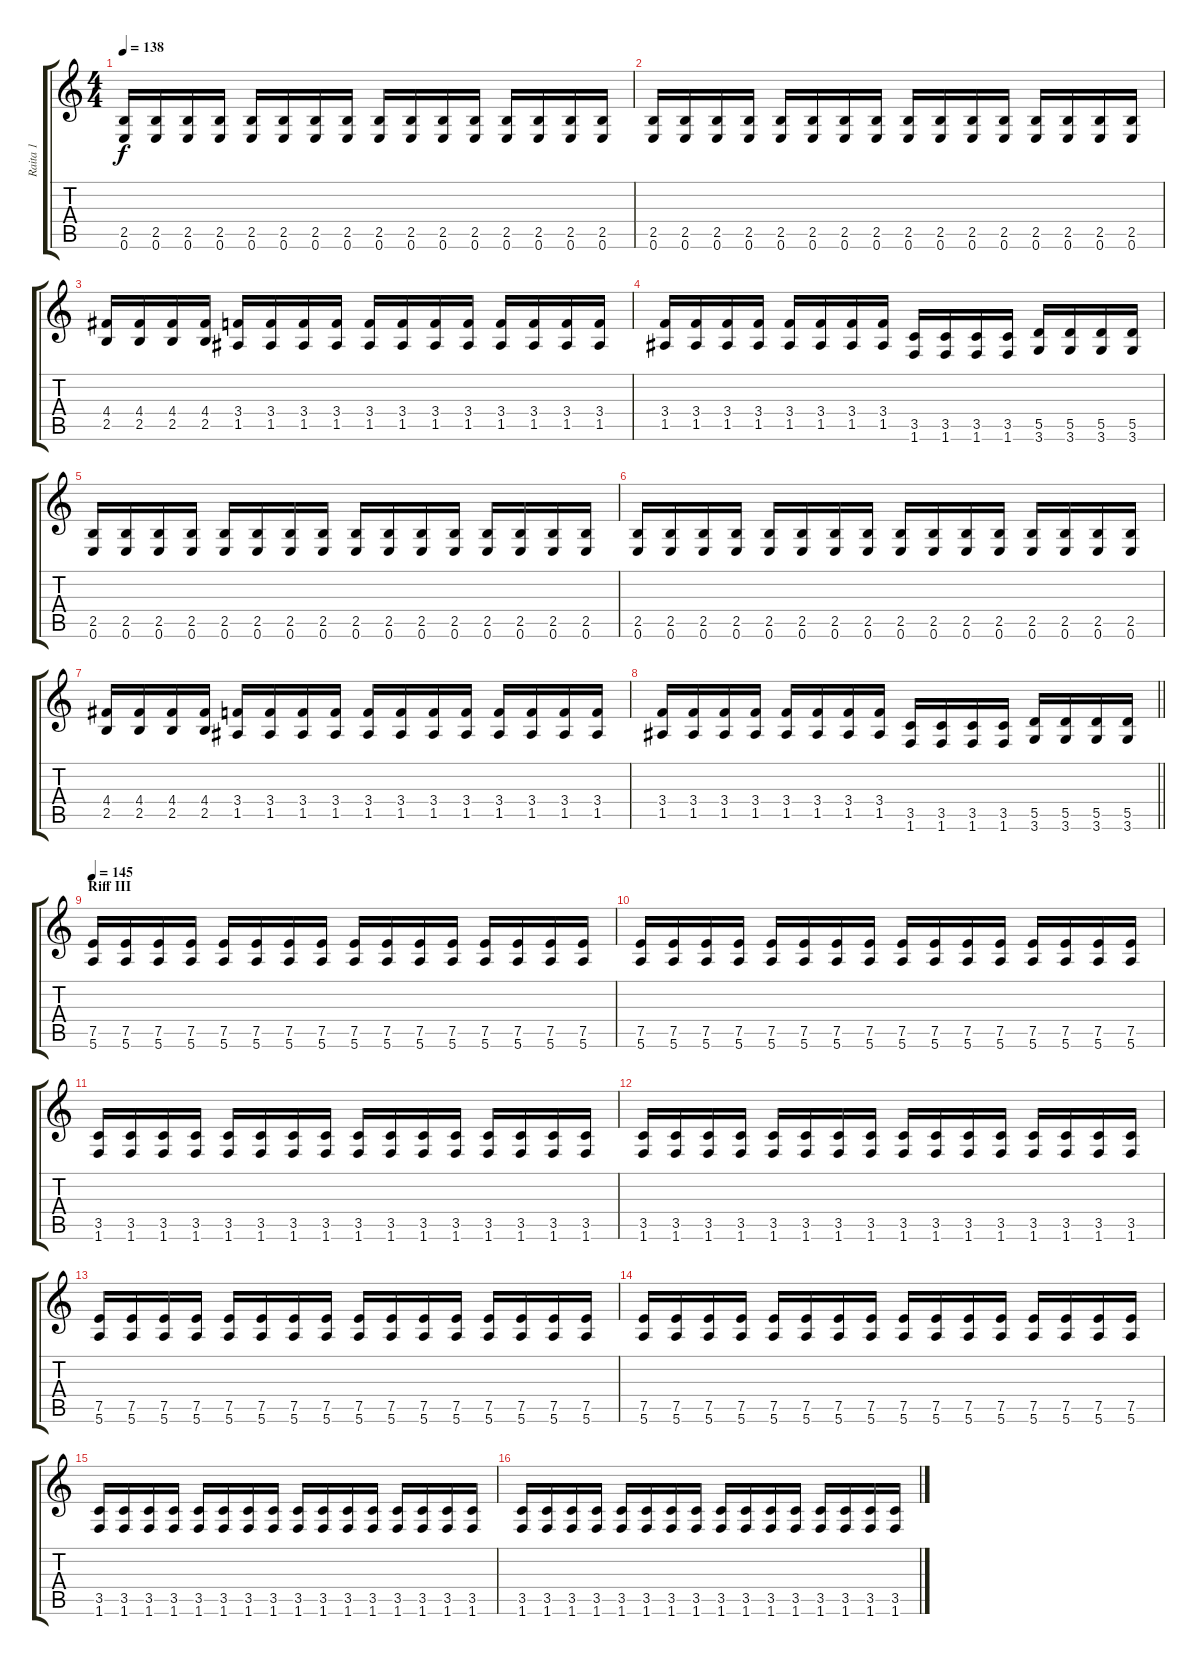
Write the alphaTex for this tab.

\track ("Raita 1" "Raita 1") {instrument distortionguitar}
\staff {score tabs}
\tuning (E4 B3 G3 D3 A2 E2) {hide}
\ts (4 4)
\tempo 138
\clef g2
\ks c
(2.5 0.6).16{dy f} (2.5 0.6).16 (2.5 0.6).16 (2.5 0.6).16 (2.5 0.6).16 (2.5 0.6).16 (2.5 0.6).16 (2.5 0.6).16 (2.5 0.6).16 (2.5 0.6).16 (2.5 0.6).16 (2.5 0.6).16 (2.5 0.6).16 (2.5 0.6).16 (2.5 0.6).16 (2.5 0.6).16 |
(2.5 0.6).16 (2.5 0.6).16 (2.5 0.6).16 (2.5 0.6).16 (2.5 0.6).16 (2.5 0.6).16 (2.5 0.6).16 (2.5 0.6).16 (2.5 0.6).16 (2.5 0.6).16 (2.5 0.6).16 (2.5 0.6).16 (2.5 0.6).16 (2.5 0.6).16 (2.5 0.6).16 (2.5 0.6).16 |
(4.4 2.5).16 (4.4 2.5).16 (4.4 2.5).16 (4.4 2.5).16 (3.4 1.5).16 (3.4 1.5).16 (3.4 1.5).16 (3.4 1.5).16 (3.4 1.5).16 (3.4 1.5).16 (3.4 1.5).16 (3.4 1.5).16 (3.4 1.5).16 (3.4 1.5).16 (3.4 1.5).16 (3.4 1.5).16 |
(3.4 1.5).16 (3.4 1.5).16 (3.4 1.5).16 (3.4 1.5).16 (3.4 1.5).16 (3.4 1.5).16 (3.4 1.5).16 (3.4 1.5).16 (3.5 1.6).16 (3.5 1.6).16 (3.5 1.6).16 (3.5 1.6).16 (5.5 3.6).16 (5.5 3.6).16 (5.5 3.6).16 (5.5 3.6).16 |
(2.5 0.6).16 (2.5 0.6).16 (2.5 0.6).16 (2.5 0.6).16 (2.5 0.6).16 (2.5 0.6).16 (2.5 0.6).16 (2.5 0.6).16 (2.5 0.6).16 (2.5 0.6).16 (2.5 0.6).16 (2.5 0.6).16 (2.5 0.6).16 (2.5 0.6).16 (2.5 0.6).16 (2.5 0.6).16 |
(2.5 0.6).16 (2.5 0.6).16 (2.5 0.6).16 (2.5 0.6).16 (2.5 0.6).16 (2.5 0.6).16 (2.5 0.6).16 (2.5 0.6).16 (2.5 0.6).16 (2.5 0.6).16 (2.5 0.6).16 (2.5 0.6).16 (2.5 0.6).16 (2.5 0.6).16 (2.5 0.6).16 (2.5 0.6).16 |
(4.4 2.5).16 (4.4 2.5).16 (4.4 2.5).16 (4.4 2.5).16 (3.4 1.5).16 (3.4 1.5).16 (3.4 1.5).16 (3.4 1.5).16 (3.4 1.5).16 (3.4 1.5).16 (3.4 1.5).16 (3.4 1.5).16 (3.4 1.5).16 (3.4 1.5).16 (3.4 1.5).16 (3.4 1.5).16 |
\barLineRight lightlight
(3.4 1.5).16 (3.4 1.5).16 (3.4 1.5).16 (3.4 1.5).16 (3.4 1.5).16 (3.4 1.5).16 (3.4 1.5).16 (3.4 1.5).16 (3.5 1.6).16 (3.5 1.6).16 (3.5 1.6).16 (3.5 1.6).16 (5.5 3.6).16 (5.5 3.6).16 (5.5 3.6).16 (5.5 3.6).16 |
\section ("" "Riff III")
\tempo 145
(7.5 5.6).16 (7.5 5.6).16 (7.5 5.6).16 (7.5 5.6).16 (7.5 5.6).16 (7.5 5.6).16 (7.5 5.6).16 (7.5 5.6).16 (7.5 5.6).16 (7.5 5.6).16 (7.5 5.6).16 (7.5 5.6).16 (7.5 5.6).16 (7.5 5.6).16 (7.5 5.6).16 (7.5 5.6).16 |
(7.5 5.6).16 (7.5 5.6).16 (7.5 5.6).16 (7.5 5.6).16 (7.5 5.6).16 (7.5 5.6).16 (7.5 5.6).16 (7.5 5.6).16 (7.5 5.6).16 (7.5 5.6).16 (7.5 5.6).16 (7.5 5.6).16 (7.5 5.6).16 (7.5 5.6).16 (7.5 5.6).16 (7.5 5.6).16 |
(3.5 1.6).16 (3.5 1.6).16 (3.5 1.6).16 (3.5 1.6).16 (3.5 1.6).16 (3.5 1.6).16 (3.5 1.6).16 (3.5 1.6).16 (3.5 1.6).16 (3.5 1.6).16 (3.5 1.6).16 (3.5 1.6).16 (3.5 1.6).16 (3.5 1.6).16 (3.5 1.6).16 (3.5 1.6).16 |
(3.5 1.6).16 (3.5 1.6).16 (3.5 1.6).16 (3.5 1.6).16 (3.5 1.6).16 (3.5 1.6).16 (3.5 1.6).16 (3.5 1.6).16 (3.5 1.6).16 (3.5 1.6).16 (3.5 1.6).16 (3.5 1.6).16 (3.5 1.6).16 (3.5 1.6).16 (3.5 1.6).16 (3.5 1.6).16 |
(7.5 5.6).16 (7.5 5.6).16 (7.5 5.6).16 (7.5 5.6).16 (7.5 5.6).16 (7.5 5.6).16 (7.5 5.6).16 (7.5 5.6).16 (7.5 5.6).16 (7.5 5.6).16 (7.5 5.6).16 (7.5 5.6).16 (7.5 5.6).16 (7.5 5.6).16 (7.5 5.6).16 (7.5 5.6).16 |
(7.5 5.6).16 (7.5 5.6).16 (7.5 5.6).16 (7.5 5.6).16 (7.5 5.6).16 (7.5 5.6).16 (7.5 5.6).16 (7.5 5.6).16 (7.5 5.6).16 (7.5 5.6).16 (7.5 5.6).16 (7.5 5.6).16 (7.5 5.6).16 (7.5 5.6).16 (7.5 5.6).16 (7.5 5.6).16 |
(3.5 1.6).16 (3.5 1.6).16 (3.5 1.6).16 (3.5 1.6).16 (3.5 1.6).16 (3.5 1.6).16 (3.5 1.6).16 (3.5 1.6).16 (3.5 1.6).16 (3.5 1.6).16 (3.5 1.6).16 (3.5 1.6).16 (3.5 1.6).16 (3.5 1.6).16 (3.5 1.6).16 (3.5 1.6).16 |
(3.5 1.6).16 (3.5 1.6).16 (3.5 1.6).16 (3.5 1.6).16 (3.5 1.6).16 (3.5 1.6).16 (3.5 1.6).16 (3.5 1.6).16 (3.5 1.6).16 (3.5 1.6).16 (3.5 1.6).16 (3.5 1.6).16 (3.5 1.6).16 (3.5 1.6).16 (3.5 1.6).16 (3.5 1.6).16
